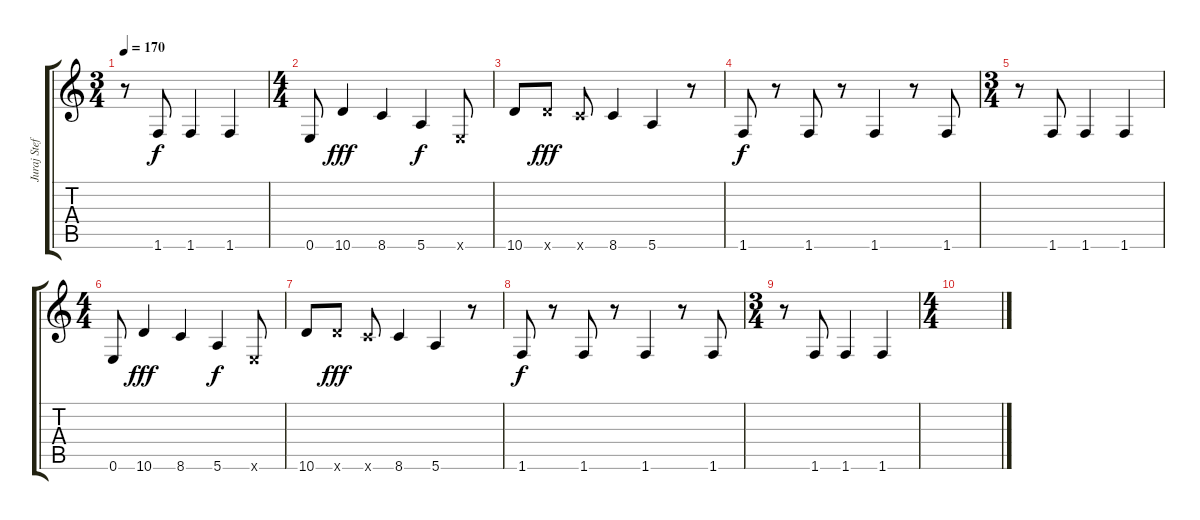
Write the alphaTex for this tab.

\track ("Juraj Stefanik" "Juraj Stef") {instrument overdrivenguitar}
\staff {score tabs}
\tuning (E4 B3 G3 D3 A2 E2) {hide}
\ts (3 4)
\tempo 170
\clef g2
\ks c
r.8{dy f} 1.6.8 1.6.4 1.6.4 |
\ts (4 4)
0.6.8 10.6.4{dy fff} 8.6.4 5.6.4{dy f} 0.6{x}.8 |
10.6.8 10.6{x}.8{dy fff} 8.6{x}.8 8.6.4 5.6.4 r.8 |
1.6.8{dy f} r.8 1.6.8 r.8 1.6.4 r.8 1.6.8 |
\ts (3 4)
r.8 1.6.8 1.6.4 1.6.4 |
\ts (4 4)
0.6.8 10.6.4{dy fff} 8.6.4 5.6.4{dy f} 0.6{x}.8 |
10.6.8 10.6{x}.8{dy fff} 8.6{x}.8 8.6.4 5.6.4 r.8 |
1.6.8{dy f} r.8 1.6.8 r.8 1.6.4 r.8 1.6.8 |
\ts (3 4)
r.8 1.6.8 1.6.4 1.6.4 |
\ts (4 4)
